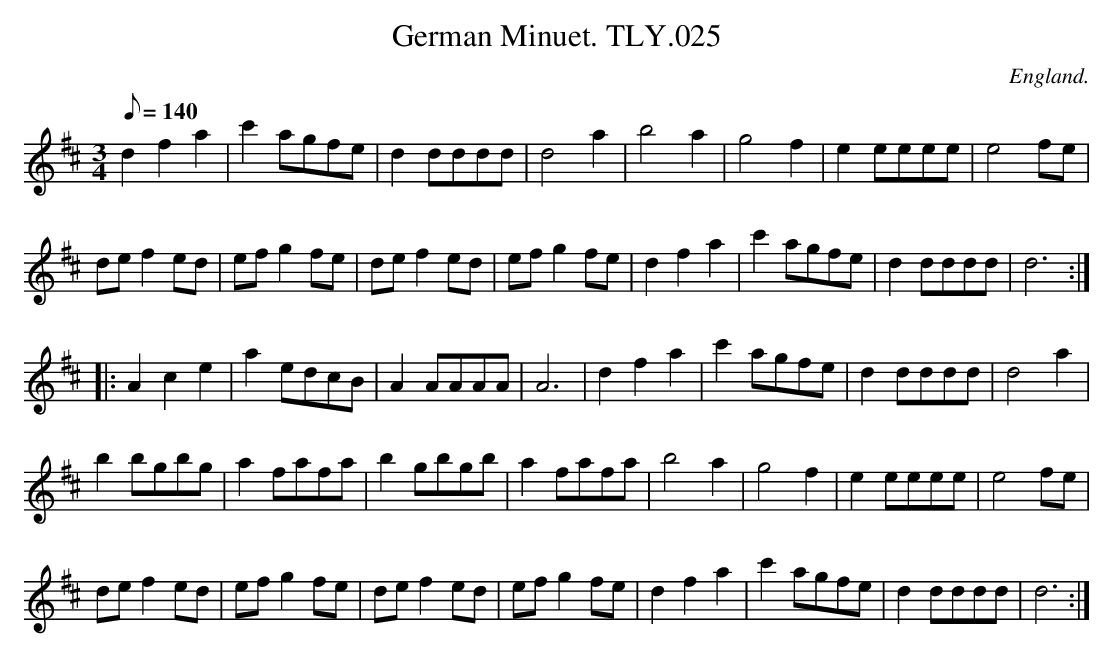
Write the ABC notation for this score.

X:1
T:German Minuet. TLY.025
M:3/4
L:1/8
Q:140
O:England.
K:D
d2f2a2|c'2 agfe|d2 dddd|d4 a2|b4a2|g4f2|e2 eeee|e4 fe|!
de f2 ed|ef g2 fe|de f2 ed| ef g2 fe| d2 f2 a2|c'2 agfe|d2 dddd|d6:|!
|:A2c2e2|a2 edcB|A2 AAAA|A6|d2f2a2|c'2 agfe|d2 dddd|d4 a2|!
b2 bgbg|a2fafa|b2 gbgb|a2fafa|b4a2|g4f2|e2 eeee|e4 fe|!
de f2 ed|ef g2 fe|de f2 ed| ef g2 fe| d2 f2 a2|c'2 agfe|d2 dddd|d6:|]
